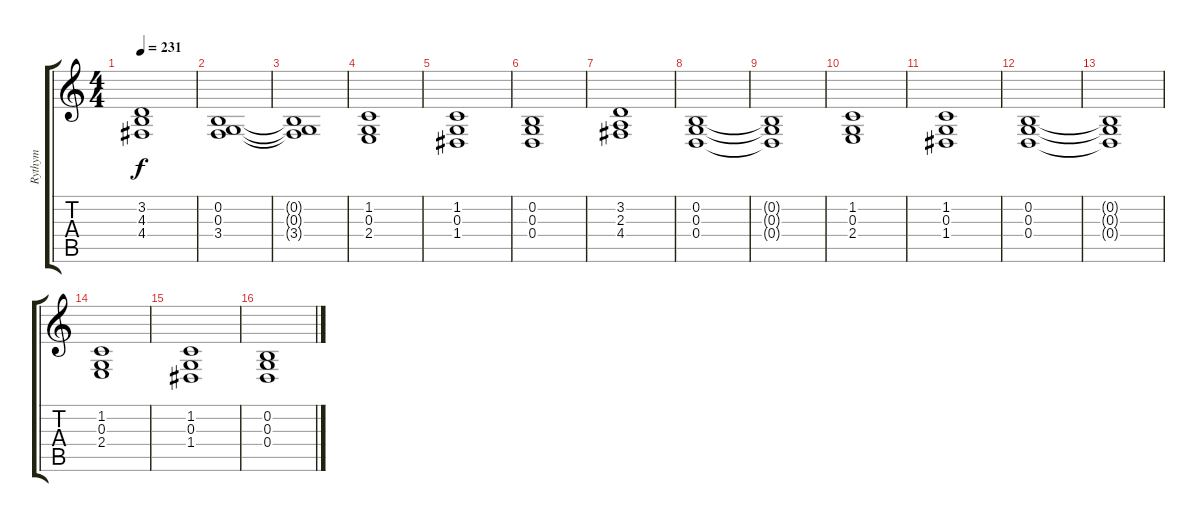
\track ("Rythym" "Rythym") {instrument acousticgrandpiano}
\staff {score tabs}
\tuning (E4 B3 G3 D3 A2 E2) {hide}
\ts (4 4)
\tempo 231
\clef g2
\ks c
(3.2{t} 4.3{t} 4.4{t}).1{dy f} |
(0.2 0.3 3.4).1 |
(0.2{t} 0.3{t} 3.4{t}).1 |
(1.2 0.3 2.4).1 |
(1.2 0.3 1.4).1 |
(0.2 0.3 0.4).1 |
(3.2 2.3 4.4).1 |
(0.2 0.3 0.4).1 |
(0.2{t} 0.3{t} 0.4{t}).1 |
(1.2 0.3 2.4).1 |
(1.2 0.3 1.4).1 |
(0.2 0.3 0.4).1 |
(0.2{t} 0.3{t} 0.4{t}).1 |
(1.2 0.3 2.4).1 |
(1.2 0.3 1.4).1 |
(0.2 0.3 0.4).1
